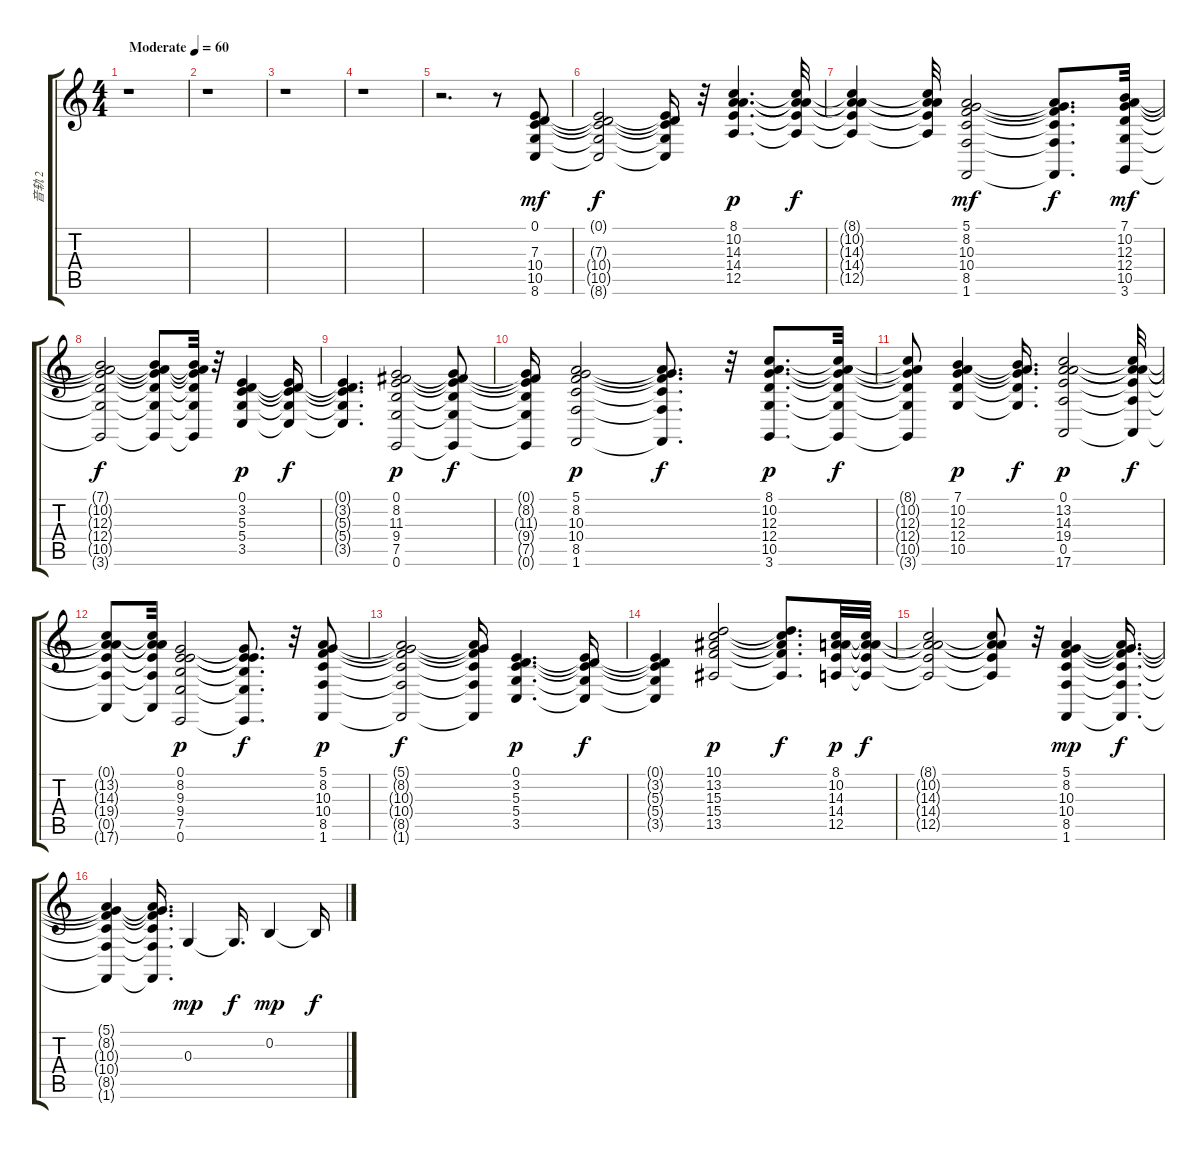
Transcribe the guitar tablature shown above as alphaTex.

\track ("音轨 2" "音轨 2") {instrument synthstrings2}
\staff {score tabs}
\tuning (E4 B3 G3 D3 A2 E2) {hide}
\ts (4 4)
\tempo (60 "Moderate")
\clef g2
\ks c
r.1{dy mf instrument synthstrings2} |
r.1 |
r.1 |
r.1 |
r.2{d} r.8 (0.1 7.3 10.4 10.5 8.6).8{volume 12 balance 16} |
(0.1{t} 7.3{t} 10.4{t} 10.5{t} 8.6{t}).2{dy f} (0.1{t} 7.3{t} 10.4{t} 10.5{t} 8.6{t}).16 r.32 (8.1 10.2 14.3 14.4 12.5).4{d dy p volume 12 balance 16} (8.1{t} 10.2{t} 14.3{t} 14.4{t} 12.5{t}).32{dy f} |
(8.1{t} 10.2{t} 14.3{t} 14.4{t} 12.5{t}).4 (8.1{t} 10.2{t} 14.3{t} 14.4{t} 12.5{t}).32 (5.1 8.2 10.3 10.4 8.5 1.6).2{dy mf volume 12 balance 16} (5.1{t} 8.2{t} 10.3{t} 10.4{t} 8.5{t} 1.6{t}).8{d dy f} (7.1 10.2 12.3 12.4 10.5 3.6).32{dy mf volume 12 balance 16} |
(7.1{t} 10.2{t} 12.3{t} 12.4{t} 10.5{t} 3.6{t}).2{dy f} (7.1{t} 10.2{t} 12.3{t} 12.4{t} 10.5{t} 3.6{t}).8 (7.1{t} 10.2{t} 12.3{t} 12.4{t} 10.5{t} 3.6{t}).32 r.32 (0.1 3.2 5.3 5.4 3.5).4{dy p volume 12 balance 16} (0.1{t} 3.2{t} 5.3{t} 5.4{t} 3.5{t}).16{dy f} |
(0.1{t} 3.2{t} 5.3{t} 5.4{t} 3.5{t}).4{d} (0.1 8.2 11.3 9.4 7.5 0.6).2{dy p volume 12 balance 16} (0.1{t} 8.2{t} 11.3{t} 9.4{t} 7.5{t} 0.6{t}).8{dy f} |
(0.1{t} 8.2{t} 11.3{t} 9.4{t} 7.5{t} 0.6{t}).16 (5.1 8.2 10.3 10.4 8.5 1.6).2{dy p volume 12 balance 16} (5.1{t} 8.2{t} 10.3{t} 10.4{t} 8.5{t} 1.6{t}).8{d dy f} r.32 (8.1 10.2 12.3 12.4 10.5 3.6).8{d dy p volume 12 balance 16} (8.1{t} 10.2{t} 12.3{t} 12.4{t} 10.5{t} 3.6{t}).32{dy f} |
(8.1{t} 10.2{t} 12.3{t} 12.4{t} 10.5{t} 3.6{t}).8 (7.1 10.2 12.3 12.4 10.5).4{dy p} (7.1{t} 10.2{t} 12.3{t} 12.4{t} 10.5{t}).16{d dy f} (0.1 13.2 14.3 19.4 0.5 17.6).2{dy p volume 12 balance 16} (0.1{t} 13.2{t} 14.3{t} 19.4{t} 0.5{t} 17.6{t}).32{dy f} |
(0.1{t} 13.2{t} 14.3{t} 19.4{t} 0.5{t} 17.6{t}).8 (0.1{t} 13.2{t} 14.3{t} 19.4{t} 0.5{t} 17.6{t}).32 (0.1 8.2 9.3 9.4 7.5 0.6).2{dy p volume 12 balance 16} (0.1{t} 8.2{t} 9.3{t} 9.4{t} 7.5{t} 0.6{t}).8{d dy f} r.32 (5.1 8.2 10.3 10.4 8.5 1.6).8{dy p volume 12 balance 16} |
(5.1{t} 8.2{t} 10.3{t} 10.4{t} 8.5{t} 1.6{t}).2{dy f} (5.1{t} 8.2{t} 10.3{t} 10.4{t} 8.5{t} 1.6{t}).16 (0.1 3.2 5.3 5.4 3.5).4{d dy p volume 12 balance 16} (0.1{t} 3.2{t} 5.3{t} 5.4{t} 3.5{t}).16{dy f} |
(0.1{t} 3.2{t} 5.3{t} 5.4{t} 3.5{t}).4 (10.1 13.2 15.3 15.4 13.5).2{dy p volume 12 balance 16} (10.1{t} 13.2{t} 15.3{t} 15.4{t} 13.5{t}).8{d dy f} (8.1 10.2 14.3 14.4 12.5).32{dy p volume 12 balance 16} (8.1{t} 10.2{t} 14.3{t} 14.4{t} 12.5{t}).32{dy f} |
(8.1{t} 10.2{t} 14.3{t} 14.4{t} 12.5{t}).2 (8.1{t} 10.2{t} 14.3{t} 14.4{t} 12.5{t}).8 r.32 (5.1 8.2 10.3 10.4 8.5 1.6).4{dy mp volume 12 balance 16} (5.1{t} 8.2{t} 10.3{t} 10.4{t} 8.5{t} 1.6{t}).16{d dy f} |
(5.1{t} 8.2{t} 10.3{t} 10.4{t} 8.5{t} 1.6{t}).4 (5.1{t} 8.2{t} 10.3{t} 10.4{t} 8.5{t} 1.6{t}).16{d} 0.3.4{dy mp volume 12 balance 16} 0.3{t}.16{d dy f} 0.2.4{dy mp} 0.2{t}.16{dy f}
